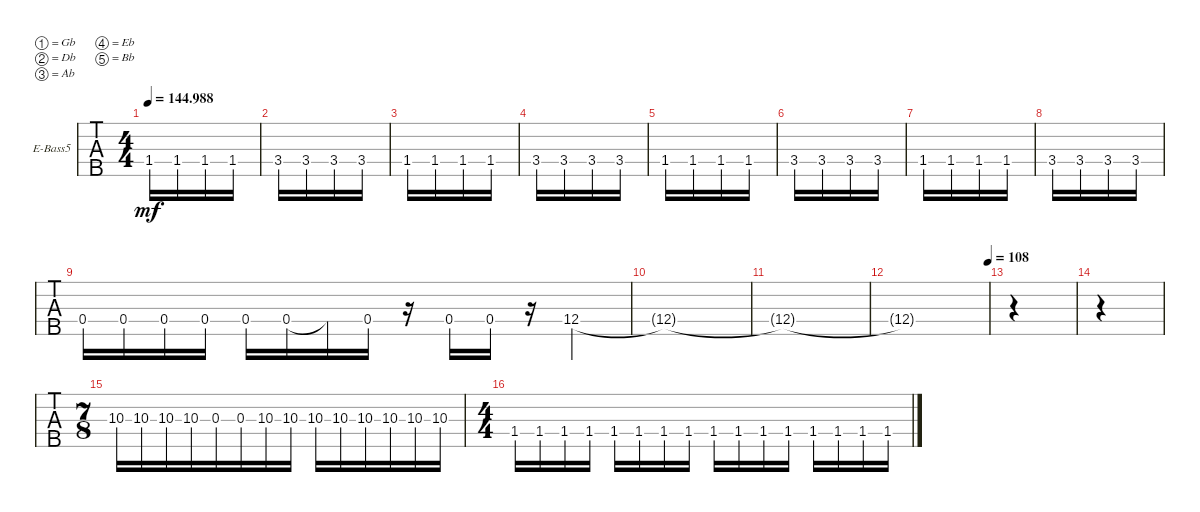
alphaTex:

\defaultSystemsLayout 4
\bracketExtendMode groupsimilarinstruments
\firstSystemTrackNameOrientation horizontal
\otherSystemsTrackNameOrientation horizontal
\track ("Electric Bass" "E-Bass5") {instrument electricbassfinger}
\staff {tabs}
\tuning (Gb2 Db2 Ab1 Eb1 Bb0)
\ts (4 4)
\tempo
144.988
\accidentals auto
\clef f4
\ottava regular
\simile none
\ks c
1.4.16{dy mf} 1.4.16 1.4.16 1.4.16 |
3.4.16 3.4.16 3.4.16 3.4.16 |
1.4.16 1.4.16 1.4.16 1.4.16 |
3.4.16 3.4.16 3.4.16 3.4.16 |
1.4.16 1.4.16 1.4.16 1.4.16 |
3.4.16 3.4.16 3.4.16 3.4.16 |
1.4.16 1.4.16 1.4.16 1.4.16 |
3.4.16 3.4.16 3.4.16 3.4.16 |
0.4.16 0.4.16 0.4.16 0.4.16 0.4.16 0.4.16 0.4{t}.16 0.4.16 r.16 0.4.16 0.4.16 r.16 12.4.4 |
12.4{t}.1 |
12.4{t}.1 |
\tempo (108 1)
12.4{t}.1 |
|
|
\ts (7 8)
10.3.16 10.3.16 10.3.16 10.3.16 0.3.16 0.3.16 10.3.16 10.3.16 10.3.16 10.3.16 10.3.16 10.3.16 10.3.16 10.3.16 |
\ts (4 4)
1.4.16 1.4.16 1.4.16 1.4.16 1.4.16 1.4.16 1.4.16 1.4.16 1.4.16 1.4.16 1.4.16 1.4.16 1.4.16 1.4.16 1.4.16 1.4.16
